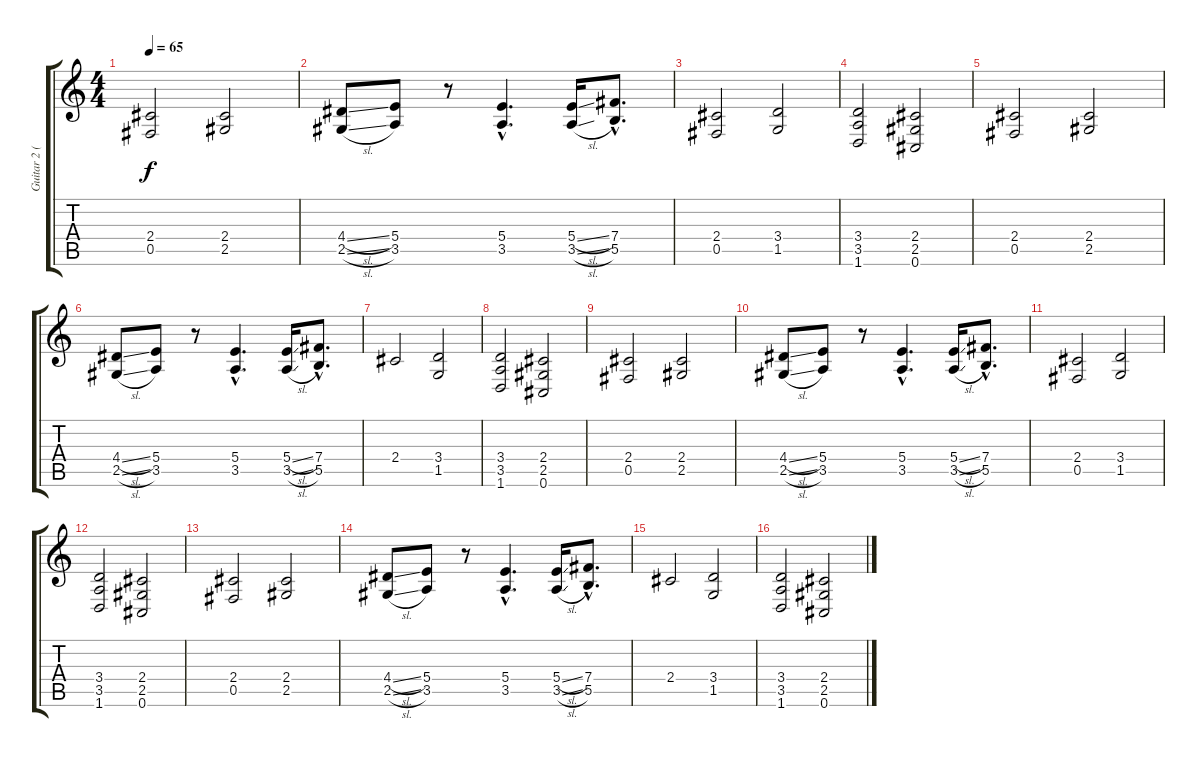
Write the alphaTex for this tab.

\track ("Guitar 2 (Distortion)" "Guitar 2 (") {instrument distortionguitar}
\staff {score tabs}
\tuning (Db4 Ab3 E3 B2 Gb2 Db2) {hide}
\ts (4 4)
\tempo 65
\clef g2
\ks c
(2.4 0.5).2{dy f} (2.4 2.5).2 |
(4.4{sl} 2.5{sl}).8 (5.4 3.5).8 r.8 (5.4{hac} 3.5{hac}).4{d} (5.4{sl} 3.5{sl}).16 (7.4{hac} 5.5{hac}).8{d} |
(2.4 0.5).2 (3.4 1.5).2 |
(3.4 3.5 1.6).2 (2.4 2.5 0.6).2 |
(2.4 0.5).2 (2.4 2.5).2 |
(4.4{sl} 2.5{sl}).8 (5.4 3.5).8 r.8 (5.4{hac} 3.5{hac}).4{d} (5.4{sl} 3.5{sl}).16 (7.4{hac} 5.5{hac}).8{d} |
2.4.2 (3.4 1.5).2 |
(3.4 3.5 1.6).2 (2.4 2.5 0.6).2 |
(2.4 0.5).2 (2.4 2.5).2 |
(4.4{sl} 2.5{sl}).8 (5.4 3.5).8 r.8 (5.4{hac} 3.5{hac}).4{d} (5.4{sl} 3.5{sl}).16 (7.4{hac} 5.5{hac}).8{d} |
(2.4 0.5).2 (3.4 1.5).2 |
(3.4 3.5 1.6).2 (2.4 2.5 0.6).2 |
(2.4 0.5).2 (2.4 2.5).2 |
(4.4{sl} 2.5{sl}).8 (5.4 3.5).8 r.8 (5.4{hac} 3.5{hac}).4{d} (5.4{sl} 3.5{sl}).16 (7.4{hac} 5.5{hac}).8{d} |
2.4.2 (3.4 1.5).2 |
(3.4 3.5 1.6).2 (2.4 2.5 0.6).2
